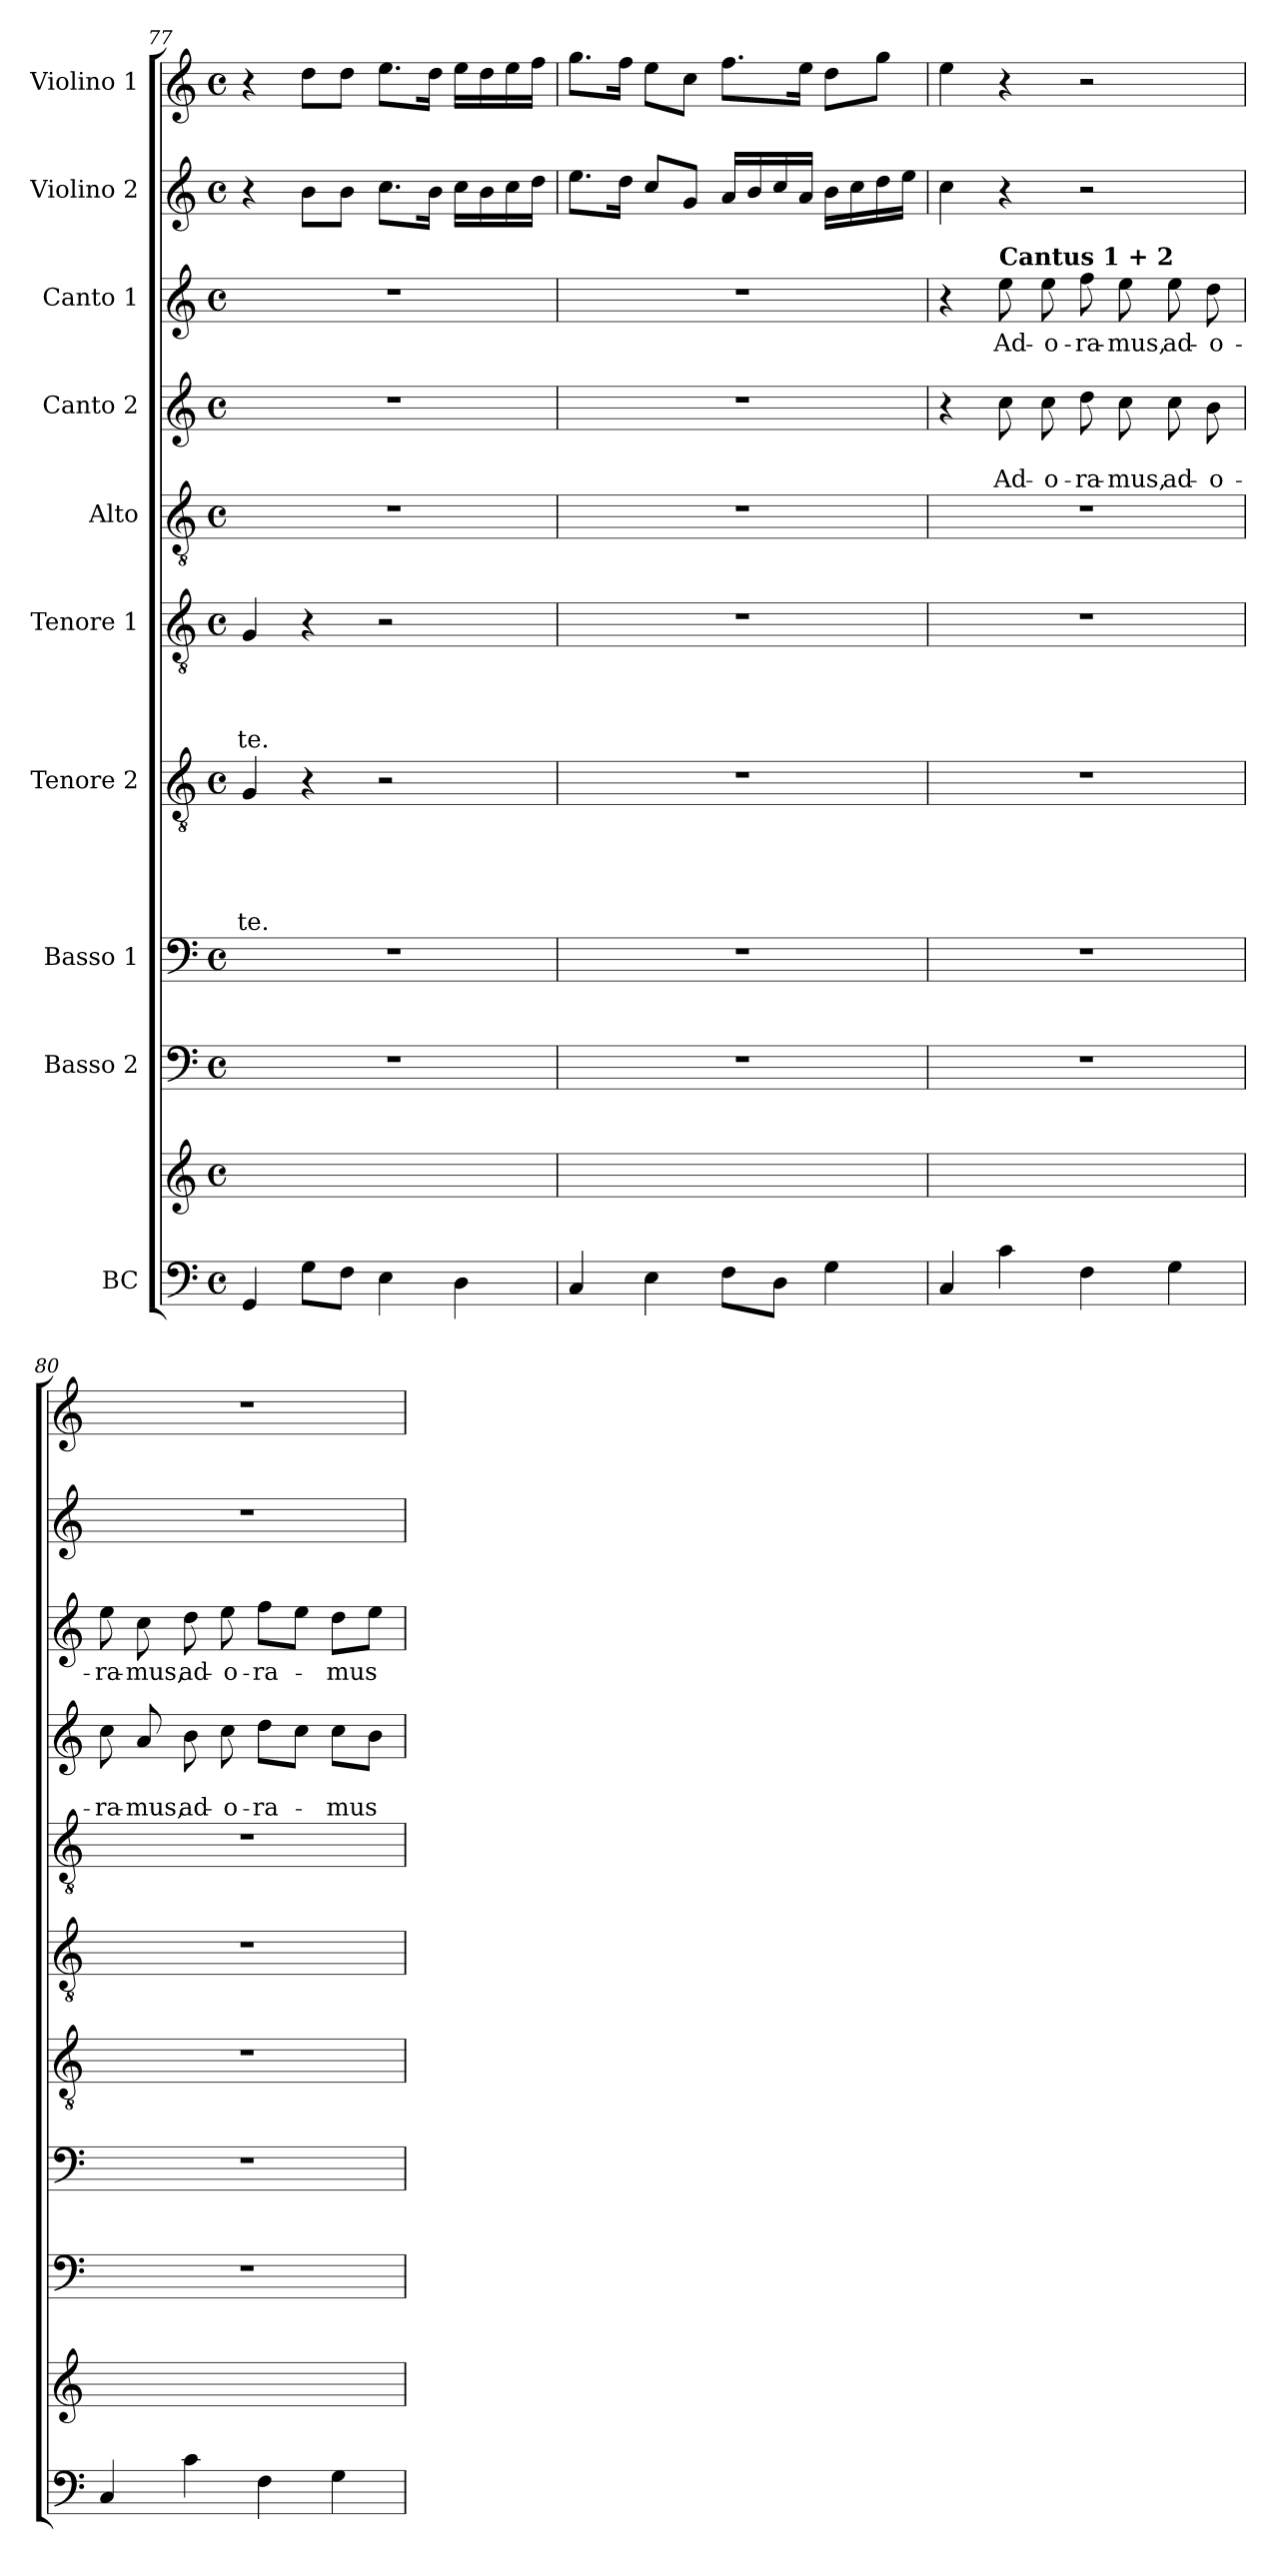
**kern	**kern	**kern	**kern	**kern	**text	**text	**text	**text	**text	**kern	**text	**text	**text	**text	**kern	**kern	**text	**text	**kern	**text	**kern	**kern
*part11	*part10	*part9	*part8	*part7	*part7	*part7	*part7	*part7	*part7	*part6	*part6	*part6	*part6	*part6	*part5	*part4	*part4	*part4	*part3	*part3	*part2	*part1
*staff11	*staff10	*staff9	*staff8	*staff7	*staff7	*staff7	*staff7	*staff7	*staff7	*staff6	*staff6	*staff6	*staff6	*staff6	*staff5	*staff4	*staff4	*staff4	*staff3	*staff3	*staff2	*staff1
*I"BC	*	*I"Basso 2	*I"Basso 1	*I"Tenore 2	*	*	*	*	*	*I"Tenore 1	*	*	*	*	*I"Alto	*I"Canto 2	*	*	*I"Canto 1	*	*I"Violino 2	*I"Violino 1
*clefF4	*clefG2	*clefF4	*clefF4	*clefGv2	*	*	*	*	*	*clefGv2	*	*	*	*	*clefGv2	*clefG2	*	*	*clefG2	*	*clefG2	*clefG2
*k[]	*k[]	*k[]	*k[]	*k[]	*	*	*	*	*	*k[]	*	*	*	*	*k[]	*k[]	*	*	*k[]	*	*k[]	*k[]
*C:	*C:	*C:	*C:	*C:	*	*	*	*	*	*C:	*	*	*	*	*C:	*C:	*	*	*C:	*	*C:	*C:
*M4/4	*M4/4	*M4/4	*M4/4	*M4/4	*	*	*	*	*	*M4/4	*	*	*	*	*M4/4	*M4/4	*	*	*M4/4	*	*M4/4	*M4/4
*met(c)	*met(c)	*met(c)	*met(c)	*met(c)	*	*	*	*	*	*met(c)	*	*	*	*	*met(c)	*met(c)	*	*	*met(c)	*	*met(c)	*met(c)
=77	=77	=77	=77	=77	=77	=77	=77	=77	=77	=77	=77	=77	=77	=77	=77	=77	=77	=77	=77	=77	=77	=77
!	!	!	!	!	!	!	!	!	!LO:LY:b	!	!	!	!	!LO:LY:b	!	!	!	!	!	!	!	!
4GG/	1ryy	1r	1r	4G/	.	.	.	.	te.	4G/	.	.	.	te.	1r	1r	.	.	1r	.	4r	4r
8G\L	.	.	.	4r	.	.	.	.	.	4r	.	.	.	.	.	.	.	.	.	.	8b\L	8dd\L
8F\J	.	.	.	.	.	.	.	.	.	.	.	.	.	.	.	.	.	.	.	.	8b\J	8dd\J
4E\	.	.	.	2r	.	.	.	.	.	2r	.	.	.	.	.	.	.	.	.	.	8.cc\L	8.ee\L
.	.	.	.	.	.	.	.	.	.	.	.	.	.	.	.	.	.	.	.	.	16b\Jk	16dd\Jk
4D\	.	.	.	.	.	.	.	.	.	.	.	.	.	.	.	.	.	.	.	.	16cc\LL	16ee\LL
.	.	.	.	.	.	.	.	.	.	.	.	.	.	.	.	.	.	.	.	.	16b\	16dd\
.	.	.	.	.	.	.	.	.	.	.	.	.	.	.	.	.	.	.	.	.	16cc\	16ee\
.	.	.	.	.	.	.	.	.	.	.	.	.	.	.	.	.	.	.	.	.	16dd\JJ	16ff\JJ
=78	=78	=78	=78	=78	=78	=78	=78	=78	=78	=78	=78	=78	=78	=78	=78	=78	=78	=78	=78	=78	=78	=78
4C/	1ryy	1r	1r	1r	.	.	.	.	.	1r	.	.	.	.	1r	1r	.	.	1r	.	8.ee\L	8.gg\L
.	.	.	.	.	.	.	.	.	.	.	.	.	.	.	.	.	.	.	.	.	16dd\Jk	16ff\Jk
4E\	.	.	.	.	.	.	.	.	.	.	.	.	.	.	.	.	.	.	.	.	8cc/L	8ee\L
.	.	.	.	.	.	.	.	.	.	.	.	.	.	.	.	.	.	.	.	.	8g/J	8cc\J
8F\L	.	.	.	.	.	.	.	.	.	.	.	.	.	.	.	.	.	.	.	.	16a/LL	8.ff\L
.	.	.	.	.	.	.	.	.	.	.	.	.	.	.	.	.	.	.	.	.	16b/	.
8D\J	.	.	.	.	.	.	.	.	.	.	.	.	.	.	.	.	.	.	.	.	16cc/	.
.	.	.	.	.	.	.	.	.	.	.	.	.	.	.	.	.	.	.	.	.	16a/JJ	16ee\Jk
4G\	.	.	.	.	.	.	.	.	.	.	.	.	.	.	.	.	.	.	.	.	16b\LL	8dd\L
.	.	.	.	.	.	.	.	.	.	.	.	.	.	.	.	.	.	.	.	.	16cc\	.
.	.	.	.	.	.	.	.	.	.	.	.	.	.	.	.	.	.	.	.	.	16dd\	8gg\J
.	.	.	.	.	.	.	.	.	.	.	.	.	.	.	.	.	.	.	.	.	16ee\JJ	.
!!LO:PB:g=z
=79	=79	=79	=79	=79	=79	=79	=79	=79	=79	=79	=79	=79	=79	=79	=79	=79	=79	=79	=79	=79	=79	=79
4C/	1ryy	1r	1r	1r	.	.	.	.	.	1r	.	.	.	.	1r	4r	.	.	4r	.	4cc\	4ee\
!	!	!	!	!	!	!	!	!	!	!	!	!	!	!	!	!	!	!	!LO:TX:a:B:t=Cantus 1 + 2	!	!	!
!	!	!	!	!	!	!	!	!	!	!	!	!	!	!	!	!	!	!LO:LY:b	!	!LO:LY:b	!	!
4c\	.	.	.	.	.	.	.	.	.	.	.	.	.	.	.	8cc\	.	Ad-	8ee\	Ad-	4r	4r
!	!	!	!	!	!	!	!	!	!	!	!	!	!	!	!	!	!	!LO:LY:b	!	!LO:LY:b	!	!
.	.	.	.	.	.	.	.	.	.	.	.	.	.	.	.	8cc\	.	-o-	8ee\	-o-	.	.
!	!	!	!	!	!	!	!	!	!	!	!	!	!	!	!	!	!	!LO:LY:b	!	!LO:LY:b	!	!
4F\	.	.	.	.	.	.	.	.	.	.	.	.	.	.	.	8dd\	.	-ra-	8ff\	-ra-	2r	2r
!	!	!	!	!	!	!	!	!	!	!	!	!	!	!	!	!	!	!LO:LY:b	!	!LO:LY:b	!	!
.	.	.	.	.	.	.	.	.	.	.	.	.	.	.	.	8cc\	.	-mus,	8ee\	-mus,	.	.
!	!	!	!	!	!	!	!	!	!	!	!	!	!	!	!	!	!	!LO:LY:b	!	!LO:LY:b	!	!
4G\	.	.	.	.	.	.	.	.	.	.	.	.	.	.	.	8cc\	.	ad-	8ee\	ad-	.	.
!	!	!	!	!	!	!	!	!	!	!	!	!	!	!	!	!	!	!LO:LY:b	!	!LO:LY:b	!	!
.	.	.	.	.	.	.	.	.	.	.	.	.	.	.	.	8b\	.	-o-	8dd\	-o-	.	.
=80	=80	=80	=80	=80	=80	=80	=80	=80	=80	=80	=80	=80	=80	=80	=80	=80	=80	=80	=80	=80	=80	=80
!	!	!	!	!	!	!	!	!	!	!	!	!	!	!	!	!	!	!LO:LY:b	!	!LO:LY:b	!	!
4C/	1ryy	1r	1r	1r	.	.	.	.	.	1r	.	.	.	.	1r	8cc\	.	-ra-	8ee\	-ra-	1r	1r
!	!	!	!	!	!	!	!	!	!	!	!	!	!	!	!	!	!	!LO:LY:b	!	!LO:LY:b	!	!
.	.	.	.	.	.	.	.	.	.	.	.	.	.	.	.	8a/	.	-mus,	8cc\	-mus,	.	.
!	!	!	!	!	!	!	!	!	!	!	!	!	!	!	!	!	!	!LO:LY:b	!	!LO:LY:b	!	!
4c\	.	.	.	.	.	.	.	.	.	.	.	.	.	.	.	8b\	.	ad-	8dd\	ad-	.	.
!	!	!	!	!	!	!	!	!	!	!	!	!	!	!	!	!	!	!LO:LY:b	!	!LO:LY:b	!	!
.	.	.	.	.	.	.	.	.	.	.	.	.	.	.	.	8cc\	.	-o-	8ee\	-o-	.	.
!	!	!	!	!	!	!	!	!	!	!	!	!	!	!	!	!	!	!LO:LY:b	!	!LO:LY:b	!	!
4F\	.	.	.	.	.	.	.	.	.	.	.	.	.	.	.	8dd\L	.	-ra-	8ff\L	-ra-	.	.
.	.	.	.	.	.	.	.	.	.	.	.	.	.	.	.	8cc\J	.	.	8ee\J	.	.	.
!	!	!	!	!	!	!	!	!	!	!	!	!	!	!	!	!	!	!LO:LY:b	!	!LO:LY:b	!	!
4G\	.	.	.	.	.	.	.	.	.	.	.	.	.	.	.	8cc\L	.	-mus	8dd\L	-mus	.	.
.	.	.	.	.	.	.	.	.	.	.	.	.	.	.	.	8b\J	.	.	8ee\J	.	.	.
=	=	=	=	=	=	=	=	=	=	=	=	=	=	=	=	=	=	=	=	=	=	=
*-	*-	*-	*-	*-	*-	*-	*-	*-	*-	*-	*-	*-	*-	*-	*-	*-	*-	*-	*-	*-	*-	*-
